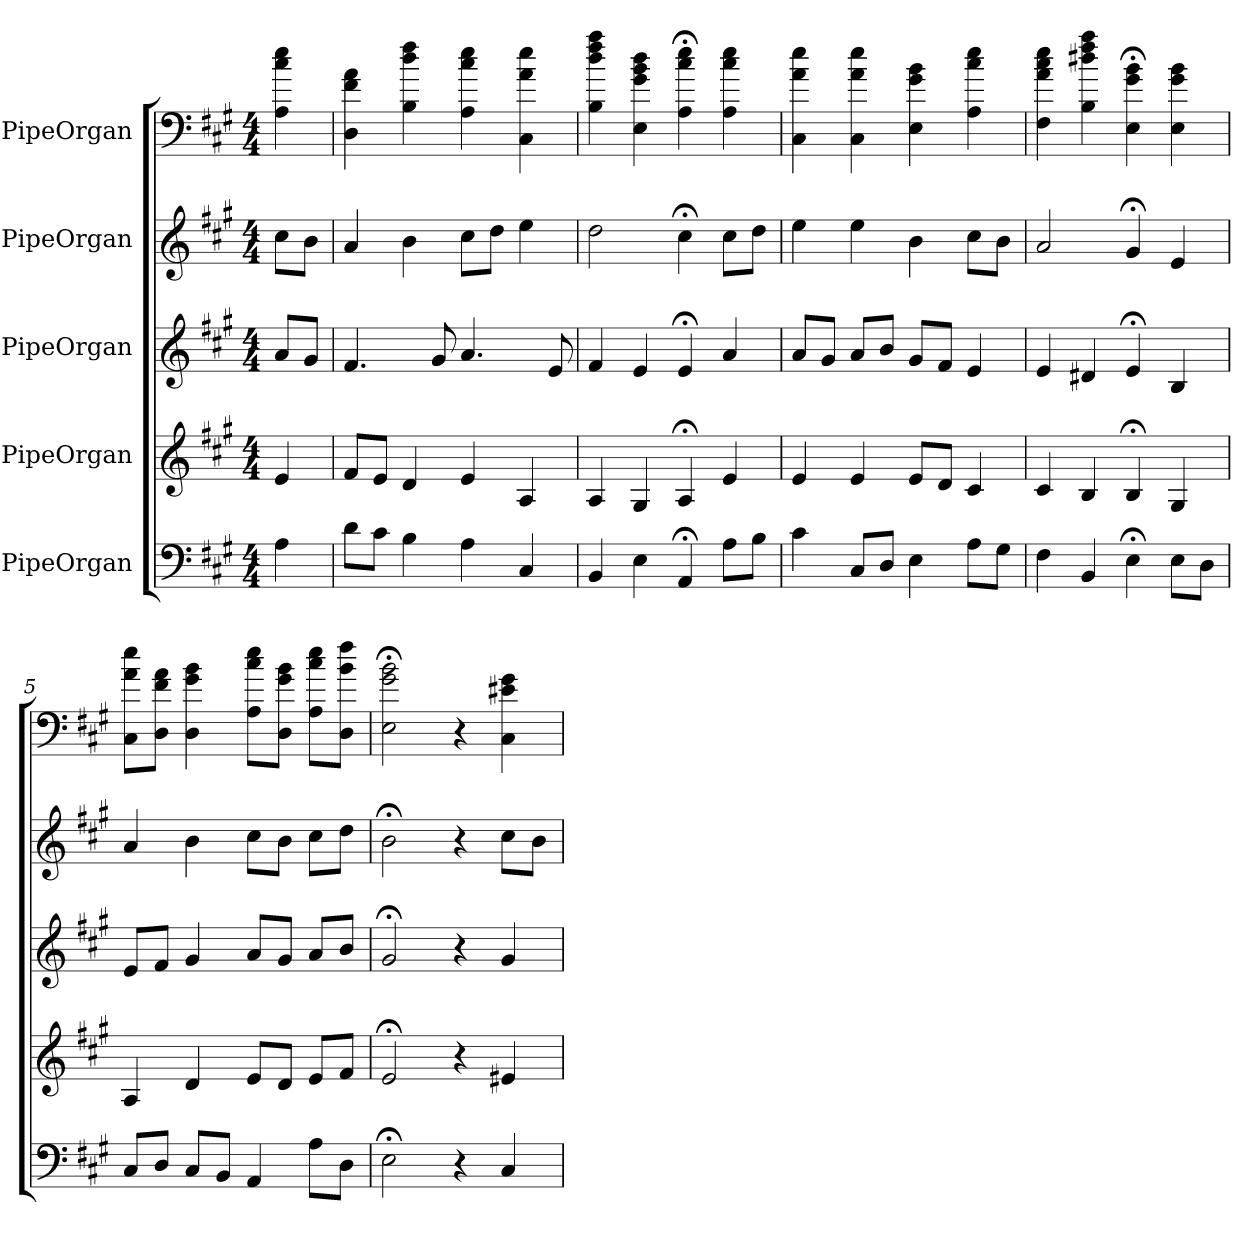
**kern	**kern	**kern	**kern	**kern
*part5	*part4	*part3	*part2	*part1
*staff5	*staff4	*staff3	*staff2	*staff1
*I"PipeOrgan	*I"PipeOrgan	*I"PipeOrgan	*I"PipeOrgan	*I"PipeOrgan
*k[f#c#g#]	*k[f#c#g#]	*k[f#c#g#]	*k[f#c#g#]	*k[f#c#g#]
*A:	*A:	*A:	*A:	*A:
*M4/4	*M4/4	*M4/4	*M4/4	*M4/4
*MM60	*MM60	*MM60	*MM60	*MM60
=	=	=	=	=
4A	4e	8aL	8cc#L	4A 4cc# 4ee
.	.	8g#J	8bJ	.
=1	=1	=1	=1	=1
8dL	8f#L	4.f#	4a	4D 4f# 4a
8c#J	8eJ	.	.	.
4B	4d	.	4b	4B 4dd 4ff#
.	.	8g#	.	.
4A	4e	4.a	8cc#L	4A 4cc# 4ee
.	.	.	8ddJ	.
4C#	4A	.	4ee	4C# 4a 4ee
.	.	8e	.	.
=2	=2	=2	=2	=2
4BB	4A	4f#	2dd	4B 4dd 4ff# 4aa
4E	4G#	4e	.	4E 4g# 4b 4dd
4AA;<	4A;<	4e;<	4cc#;<	4A;< 4cc#;< 4ee;<
8AL	4e	4a	8cc#L	4A 4cc# 4ee
8BJ	.	.	8ddJ	.
=3	=3	=3	=3	=3
4c#	4e	8aL	4ee	4C# 4a 4ee
.	.	8g#J	.	.
8C#L	4e	8aL	4ee	4C# 4a 4ee
8DJ	.	8bJ	.	.
4E	8eL	8g#L	4b	4E 4g# 4b
.	8dJ	8f#J	.	.
8AL	4c#	4e	8cc#L	4A 4cc# 4ee
8G#J	.	.	8bJ	.
=4	=4	=4	=4	=4
4F#	4c#	4e	2a	4F# 4a 4cc# 4ee
4BB	4B	4d#X	.	4B 4dd#X 4ff# 4aa
4E;<	4B;<	4e;<	4g#;<	4E;< 4g#;< 4b;<
8EL	4G#	4B	4e	4E 4g# 4b
8DJ	.	.	.	.
=5	=5	=5	=5	=5
8C#L	4A	8eL	4a	8C# 8a 8eeL
8DJ	.	8f#J	.	8D 8f# 8aJ
8C#L	4d	4g#	4b	4D 4g# 4b
8BBJ	.	.	.	.
4AA	8eL	8aL	8cc#L	8A 8cc# 8eeL
.	8dJ	8g#J	8bJ	8D 8g# 8bJ
8AL	8eL	8aL	8cc#L	8A 8cc# 8eeL
8DJ	8f#J	8bJ	8ddJ	8D 8b 8ff#J
=6	=6	=6	=6	=6
2E;<	2e;<	2g#;<	2b;<	2E;< 2g#;< 2b;<
4r	4r	4r	4r	4r
4C#	4e#X	4g#	8cc#L	4C# 4e#X 4g#
.	.	.	8bJ	.
=	=	=	=	=
*-	*-	*-	*-	*-
